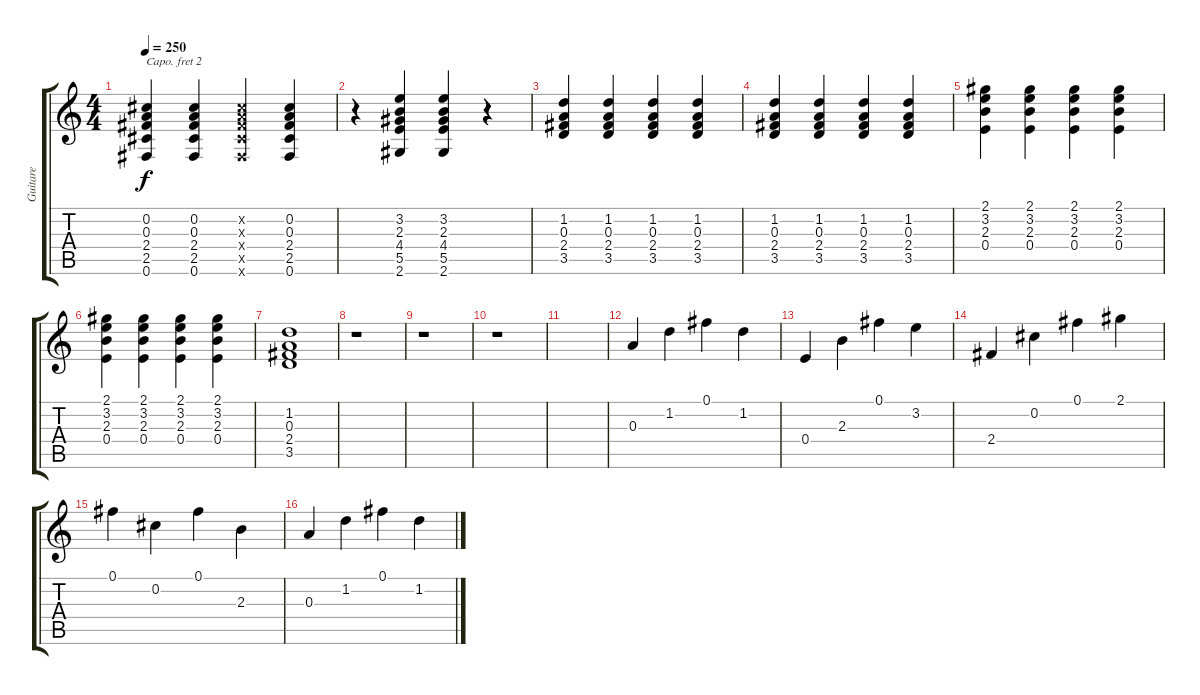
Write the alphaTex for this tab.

\track ("Guitare" "Guitare") {instrument acousticguitarnylon}
\staff {score tabs}
\capo 2
\tuning (E4 B3 G3 D3 A2 E2) {hide}
\ts (4 4)
\tempo 250
\clef g2
\ks c
(0.2 0.3 2.4 2.5 0.6).4{dy f} (0.2 0.3 2.4 2.5 0.6).4 (0.2{x} 0.3{x} 2.4{x} 2.5{x} 0.6{x}).4 (0.2 0.3 2.4 2.5 0.6).4 |
r.4 (3.2 2.3 4.4 5.5 2.6).4 (3.2 2.3 4.4 5.5 2.6).4 r.4 |
(1.2 0.3 2.4 3.5).4 (1.2 0.3 2.4 3.5).4 (1.2 0.3 2.4 3.5).4 (1.2 0.3 2.4 3.5).4 |
(1.2 0.3 2.4 3.5).4 (1.2 0.3 2.4 3.5).4 (1.2 0.3 2.4 3.5).4 (1.2 0.3 2.4 3.5).4 |
(2.1 3.2 2.3 0.4).4 (2.1 3.2 2.3 0.4).4 (2.1 3.2 2.3 0.4).4 (2.1 3.2 2.3 0.4).4 |
(2.1 3.2 2.3 0.4).4 (2.1 3.2 2.3 0.4).4 (2.1 3.2 2.3 0.4).4 (2.1 3.2 2.3 0.4).4 |
(1.2 0.3 2.4 3.5).1 |
r.1 |
r.1 |
r.1 |
|
0.3.4 1.2.4 0.1.4 1.2.4 |
0.4.4 2.3.4 0.1.4 3.2.4 |
2.4.4 0.2.4 0.1.4 2.1.4 |
0.1.4 0.2.4 0.1.4 2.3.4 |
0.3.4 1.2.4 0.1.4 1.2.4
